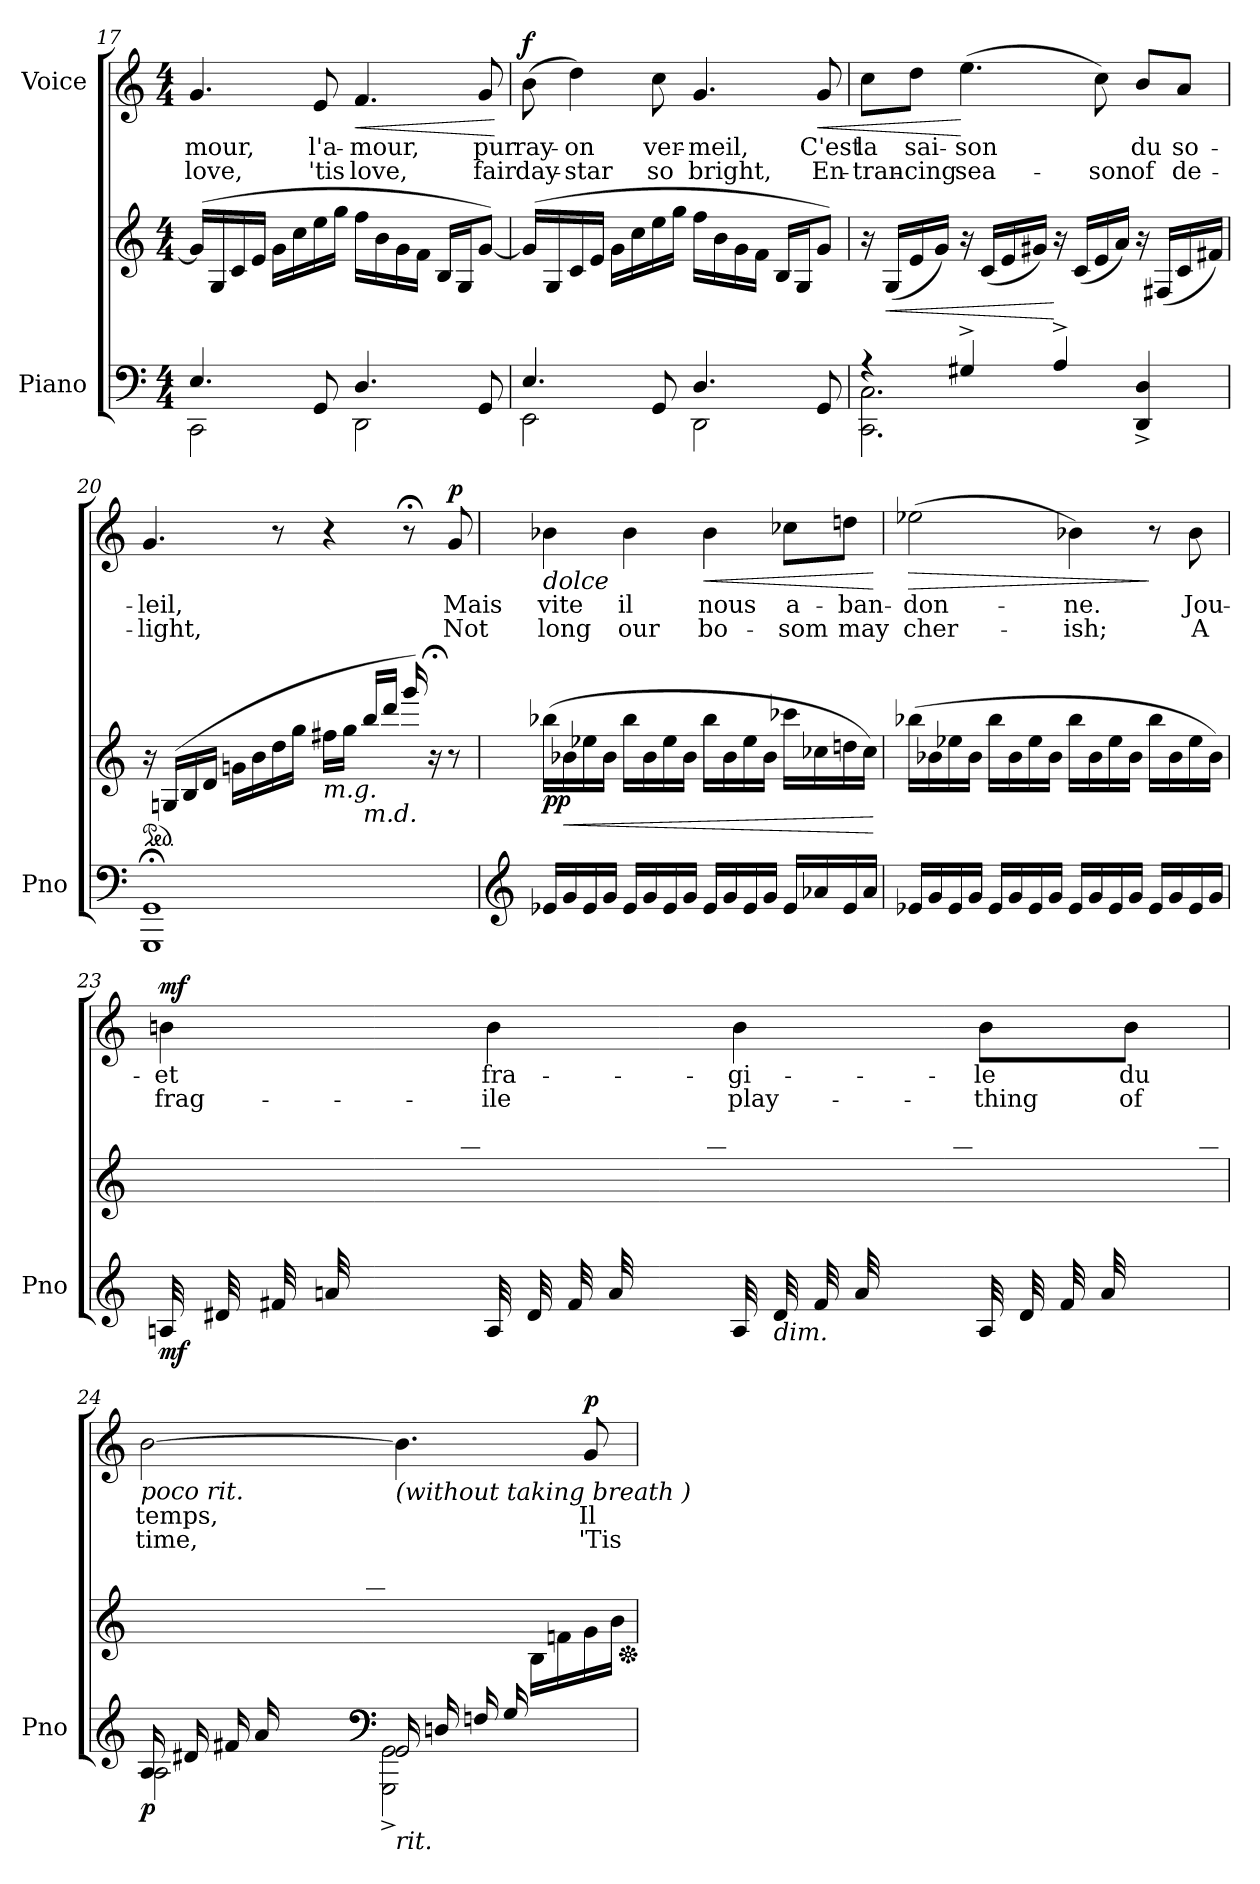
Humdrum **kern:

**kern	**kern	**dynam	**kern	**text	**text	**dynam
*part2	*part2	*part2	*part1	*part1	*part1	*part1
*staff3	*staff2	*staff2/3	*staff1	*staff1	*staff1	*staff1
*I"Piano	*	*	*I"Voice	*	*	*
*I'Pno	*	*	*	*	*	*
!!LO:LB:g=z
*clefF4	*clefG2	*	*clefG2	*	*	*
*k[]	*k[]	*	*k[]	*	*	*
*M4/4	*M4/4	*	*M4/4	*	*	*
=17	=17	=17	=17	=17	=17	=17
*^	*	*	*	*	*	*
!	!	!	!	!	!LO:LY:b	!LO:LY:b	!
4.E/	2CC\	(16g/LL]	.	4.g/	-mour,	love,	.
.	.	16G/	.	.	.	.	.
.	.	16c/	.	.	.	.	.
.	.	16e/JJ	.	.	.	.	.
.	.	16g\LL	.	.	.	.	.
.	.	16cc\	.	.	.	.	.
!	!	!	!	!	!LO:LY:b	!LO:LY:b	!
8GG/	.	16ee\	.	8e/	l'a-	'tis	.
.	.	16gg\JJ	.	.	.	.	.
!	!	!	!	!	!LO:LY:b	!LO:LY:b	!LO:HP:b
4.D/	2DD\	16ff\LL	.	4.f/	-mour,	love,	<
.	.	16b\	.	.	.	.	.
.	.	16g\	.	.	.	.	.
.	.	16f\JJ	.	.	.	.	.
.	.	16B/LL	.	.	.	.	.
.	.	16G/J	.	.	.	.	.
!	!	!	!	!	!LO:LY:b	!LO:LY:b	!
8GG/	.	[8g/J)	.	8g/	pur	fair	.
*v	*v	*	*	*	*	*	*
.	.	.	.	.	.	[
=18	=18	=18	=18	=18	=18	=18
*^	*	*	*	*	*	*
!	!	!	!	!	!LO:LY:b	!LO:LY:b	!LO:DY:b
4.E/	2EE\	(16g/LL]	.	(8b\	ray-	day-	f
.	.	16G/	.	.	.	.	.
!	!	!	!	!	!LO:LY:b	!LO:LY:b	!
.	.	16c/	.	4dd\)	-on	-star	.
.	.	16e/JJ	.	.	.	.	.
.	.	16g\LL	.	.	.	.	.
.	.	16cc\	.	.	.	.	.
!	!	!	!	!	!LO:LY:b	!LO:LY:b	!
8GG/	.	16ee\	.	8cc\	ver-	so	.
.	.	16gg\JJ	.	.	.	.	.
!	!	!	!	!	!LO:LY:b	!LO:LY:b	!
4.D/	2DD\	16ff\LL	.	4.g/	-meil,	bright,	.
.	.	16b\	.	.	.	.	.
.	.	16g\	.	.	.	.	.
.	.	16f\JJ	.	.	.	.	.
.	.	16B/LL	.	.	.	.	.
.	.	16G/J	.	.	.	.	.
!	!	!	!	!	!LO:LY:b	!LO:LY:b	!LO:HP:b
8GG/	.	8g/J)	.	8g/	C'est	En-	<
!!LO:PB:g=z
=19	=19	=19	=19	=19	=19	=19	=19
!	!	!	!	!	!LO:LY:b	!LO:LY:b	!
4r	2.CC\ 2.C\	16r	.	8cc\L	la	-tran-	.
!	!	!	!LO:HP:b	!	!	!	!
.	.	(16G/LL	<	.	.	.	.
!	!	!	!	!	!LO:LY:b	!LO:LY:b	!
.	.	16e/	.	8dd\J	sai-	-cing	.
.	.	16g/JJ)	.	.	.	.	.
!	!	!	!	!	!LO:LY:b	!LO:LY:b	!
4G#X^/	.	16r	.	(4.ee\	-son	sea-	[
.	.	(16c/LL	.	.	.	.	.
.	.	16e/	.	.	.	.	.
.	.	16g#X/JJ)	.	.	.	.	.
4A^/	.	16r	[	.	.	.	.
.	.	(16c/LL	.	.	.	.	.
!	!	!	!	!	!	!LO:LY:b	!
.	.	16e/	.	8cc\)	.	-son	.
.	.	16a/JJ)	.	.	.	.	.
!	!	!	!	!	!LO:LY:b	!LO:LY:b	!
4DD/^ 4D/^	4ryy	16r	.	8b/L	du	of	.
.	.	(16F#X/LL	.	.	.	.	.
!	!	!	!	!	!LO:LY:b	!LO:LY:b	!
.	.	16c/	.	8a/J	so-	de-	.
.	.	16f#X/JJ)	.	.	.	.	.
*v	*v	*	*	*	*	*	*
=20	=20	=20	=20	=20	=20	=20
*	*ped	*	*	*	*	*
!	!	!	!	!LO:LY:b	!LO:LY:b	!
1GGG;< 1GG;<	16r	.	4.g/	-leil,	-light,	.
.	(16Gn/LL	.	.	.	.	.
.	16B/	.	.	.	.	.
.	16d/JJ	.	.	.	.	.
.	16gn\LL	.	.	.	.	.
.	16b\	.	.	.	.	.
.	16dd\	.	8r	.	.	.
.	16gg\JJ	.	.	.	.	.
!	!LO:TX:b:i:t=m.g.	!	!	!	!	!
.	16ff#X\LL	.	4r	.	.	.
.	16gg\JJ	.	.	.	.	.
!	!LO:TX:b:i:t=m.d.	!	!	!	!	!
.	16bb/LL	.	.	.	.	.
.	16ddd/JJ	.	.	.	.	.
.	16ggg/)	.	8r;<	.	.	.
.	16r;<	.	.	.	.	.
!	!	!	!	!LO:LY:b	!LO:LY:b	!LO:DY:b
.	8r	.	8g/	Mais	Not	p
!!LO:PB:g=z
=21	=21	=21	=21	=21	=21	=21
*clefG2	*	*	*	*	*	*
!	!	!	!LO:TX:b:i:t=dolce	!	!	!
!	!	!LO:DY:b	!	!LO:LY:b	!LO:LY:b	!
16e-X/LL	(16bb-X\LL	pp	4b-X\	vite	long	.
!	!	!LO:HP:b	!	!	!	!
16g/	16b-X\	<	.	.	.	.
16e-/	16ee-X\	.	.	.	.	.
16g/JJ	16b-\JJ	.	.	.	.	.
!	!	!	!	!LO:LY:b	!LO:LY:b	!
16e-/LL	16bb-\LL	.	4b-\	il	our	.
16g/	16b-\	.	.	.	.	.
16e-/	16ee-\	.	.	.	.	.
16g/JJ	16b-\JJ	.	.	.	.	.
!	!	!	!	!LO:LY:b	!LO:LY:b	!LO:HP:b
16e-/LL	16bb-\LL	.	4b-\	nous	bo-	<
16g/	16b-\	.	.	.	.	.
16e-/	16ee-\	.	.	.	.	.
16g/JJ	16b-\JJ	.	.	.	.	.
!	!	!	!	!LO:LY:b	!LO:LY:b	!
16e-/LL	16ccc-X\LL	.	8cc-X\L	a-	-som	.
16a-X/	16cc-X\	.	.	.	.	.
!	!	!	!	!LO:LY:b	!LO:LY:b	!
16e-/	16ddn\	.	8ddn\J	-ban-	may	.
16a-/JJ	16cc-\JJ)	.	.	.	.	.
.	.	[	.	.	.	[
=22	=22	=22	=22	=22	=22	=22
!	!	!	!	!LO:LY:b	!LO:LY:b	!LO:HP:b
16e-X/LL	(16bb-X\LL	.	(2ee-X\	-don-	cher-	>
16g/	16b-X\	.	.	.	.	.
16e-/	16ee-X\	.	.	.	.	.
16g/JJ	16b-\JJ	.	.	.	.	.
16e-/LL	16bb-\LL	.	.	.	.	.
16g/	16b-\	.	.	.	.	.
16e-/	16ee-\	.	.	.	.	.
16g/JJ	16b-\JJ	.	.	.	.	.
!	!	!	!	!LO:LY:b	!LO:LY:b	!
16e-/LL	16bb-\LL	.	4b-X\)	-ne.	-ish;	.
16g/	16b-\	.	.	.	.	.
16e-/	16ee-\	.	.	.	.	.
16g/JJ	16b-\JJ	.	.	.	.	.
16e-/LL	16bb-\LL	.	8r	.	.	]
16g/	16b-\	.	.	.	.	.
!	!	!	!	!LO:LY:b	!LO:LY:b	!
16e-/	16ee-\	.	8b-\	Jou-	A	.
16g/JJ	16b-\JJ)	.	.	.	.	.
!!LO:LB:g=z
=23	=23	=23	=23	=23	=23	=23
*	*^	*	*	*	*	*
!	!	!	!LO:DY:b=2	!	!LO:LY:b	!LO:LY:b	!LO:DY:b
(32An/LLL	1ryy	8ryy	mf	4bn\	-et	frag-	mf
32d#X/	.	.	.	.	.	.	.
32f#X/	.	.	.	.	.	.	.
32an/	.	.	.	.	.	.	.
8ryy	.	32bn\	.	.	.	.	.
.	.	32dd#X\	.	.	.	.	.
.	.	32ff#X\	.	.	.	.	.
.	.	32bbn\JJJ)	.	.	.	.	.
!	!	!	!	!	!LO:LY:b	!LO:LY:b	!
(32A/LLL	.	8ryy	.	4b\	fra-	-ile	.
32d#/	.	.	.	.	.	.	.
32f#/	.	.	.	.	.	.	.
32a/	.	.	.	.	.	.	.
8ryy	.	32b\	.	.	.	.	.
.	.	32dd#\	.	.	.	.	.
.	.	32ff#\	.	.	.	.	.
.	.	32bb\JJJ)	.	.	.	.	.
!	!	!	!	!	!LO:LY:b	!LO:LY:b	!
(32A/LLL	.	8ryy	.	4b\	-gi-	play-	.
!LO:TX:b:i:t=dim.	!	!	!	!	!	!	!
32d#/	.	.	.	.	.	.	.
32f#/	.	.	.	.	.	.	.
32a/	.	.	.	.	.	.	.
8ryy	.	32b\	.	.	.	.	.
.	.	32dd#\	.	.	.	.	.
.	.	32ff#\	.	.	.	.	.
.	.	32bb\JJJ)	.	.	.	.	.
!	!	!	!	!	!LO:LY:b	!LO:LY:b	!
(32A/LLL	.	8ryy	.	8b\L	-le	-thing	.
32d#/	.	.	.	.	.	.	.
32f#/	.	.	.	.	.	.	.
32a/	.	.	.	.	.	.	.
!	!	!	!	!	!LO:LY:b	!LO:LY:b	!
8ryy	.	32b\	.	8b\J	du	of	.
.	.	32dd#\	.	.	.	.	.
.	.	32ff#\	.	.	.	.	.
.	.	32bb\JJJ)	.	.	.	.	.
!!LO:LB:g=z
=24	=24	=24	=24	=24	=24	=24	=24
!	!	!	!	!LO:TX:b:i:t=poco rit.	!	!	!
!LO:N:head=open	!	!	!LO:DY:b=2	!	!LO:LY:b	!LO:LY:b	!
*^	*	*	*	*	*	*	*
(16A/LL	2A\	1ryy	4ryy	p	[2b\	temps,	time,	.
16d#X/	.	.	.	.	.	.	.	.
16f#X/	.	.	.	.	.	.	.	.
16a/	.	.	.	.	.	.	.	.
4ryy	.	.	16b\	.	.	.	.	.
.	.	.	16dd#X\	.	.	.	.	.
.	.	.	16ff#X\	.	.	.	.	.
.	.	.	16bb\JJ)	.	.	.	.	.
*clefF4	*	*	*	*	*	*	*	*
!	!	!	!	!	!LO:TX:b:i:t=(without taking breath )	!	!	!
!LO:TX:b:i:t=rit.	!	!	!	!	!	!	!	!
!LO:N:head=open	!	!	!	!	!	!	!	!
(16GG/LL	2GGG\^ 2GG\^	.	4ryy	.	4.b\]	.	.	.
16Dn/	.	.	.	.	.	.	.	.
16Fn/	.	.	.	.	.	.	.	.
16G/JJ	.	.	.	.	.	.	.	.
4ryy	.	.	16B\LL	.	.	.	.	.
.	.	.	16fn\	.	.	.	.	.
!	!	!	!	!	!	!LO:LY:b	!LO:LY:b	!LO:DY:b
.	.	.	16g\	.	8g/	Il	'Tis	p
.	.	.	16b\JJ)	.	.	.	.	.
*v	*v	*	*	*	*	*	*	*
*	*Xped	*	*	*	*	*	*
*	*v	*v	*	*	*	*	*
=	=	=	=	=	=	=
*-	*-	*-	*-	*-	*-	*-
